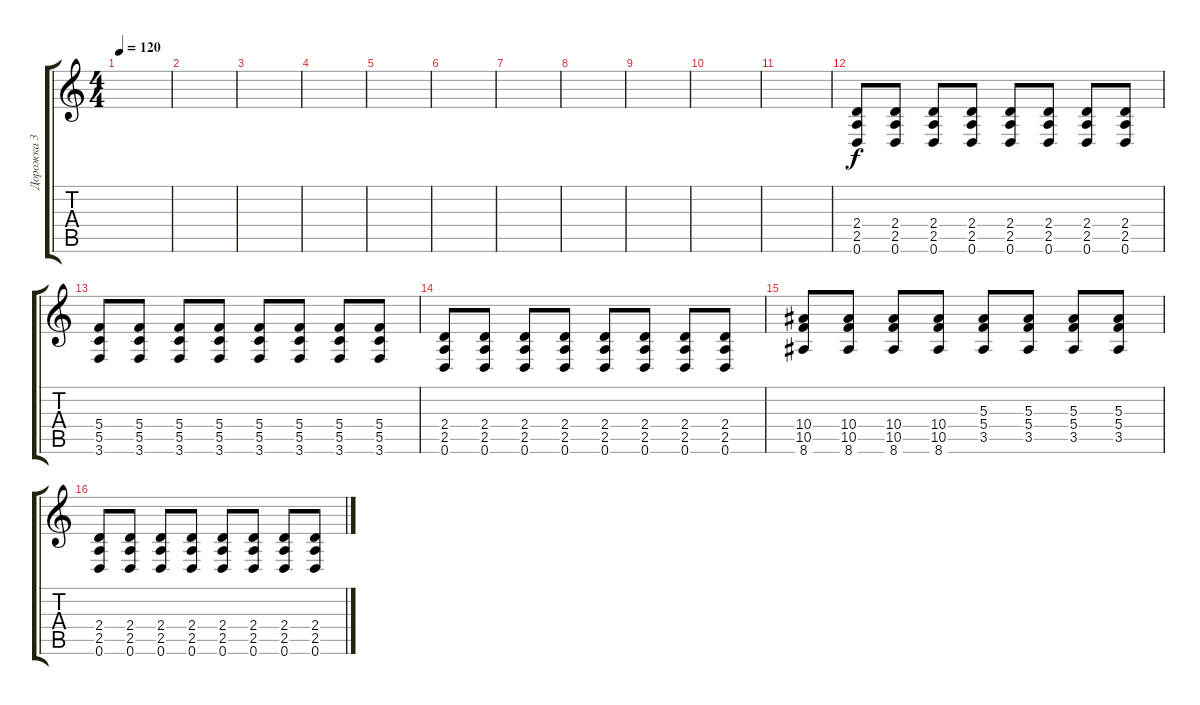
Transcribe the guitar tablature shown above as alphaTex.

\track ("Дорожка 3" "Дорожка 3") {instrument acousticguitarsteel}
\staff {score tabs}
\tuning (D4 A3 F3 C3 G2 D2) {hide}
\ts (4 4)
\tempo 120
\clef g2
\ks c
|
|
|
|
|
|
|
|
|
|
|
(2.4 2.5 0.6).8 (2.4 2.5 0.6).8 (2.4 2.5 0.6).8 (2.4 2.5 0.6).8 (2.4 2.5 0.6).8 (2.4 2.5 0.6).8 (2.4 2.5 0.6).8 (2.4 2.5 0.6).8 |
(5.4 5.5 3.6).8 (5.4 5.5 3.6).8 (5.4 5.5 3.6).8 (5.4 5.5 3.6).8 (5.4 5.5 3.6).8 (5.4 5.5 3.6).8 (5.4 5.5 3.6).8 (5.4 5.5 3.6).8 |
(2.4 2.5 0.6).8 (2.4 2.5 0.6).8 (2.4 2.5 0.6).8 (2.4 2.5 0.6).8 (2.4 2.5 0.6).8 (2.4 2.5 0.6).8 (2.4 2.5 0.6).8 (2.4 2.5 0.6).8 |
(10.4 10.5 8.6).8 (10.4 10.5 8.6).8 (10.4 10.5 8.6).8 (10.4 10.5 8.6).8 (5.3 5.4 3.5).8 (5.3 5.4 3.5).8 (5.3 5.4 3.5).8 (5.3 5.4 3.5).8 |
(2.4 2.5 0.6).8 (2.4 2.5 0.6).8 (2.4 2.5 0.6).8 (2.4 2.5 0.6).8 (2.4 2.5 0.6).8 (2.4 2.5 0.6).8 (2.4 2.5 0.6).8 (2.4 2.5 0.6).8
